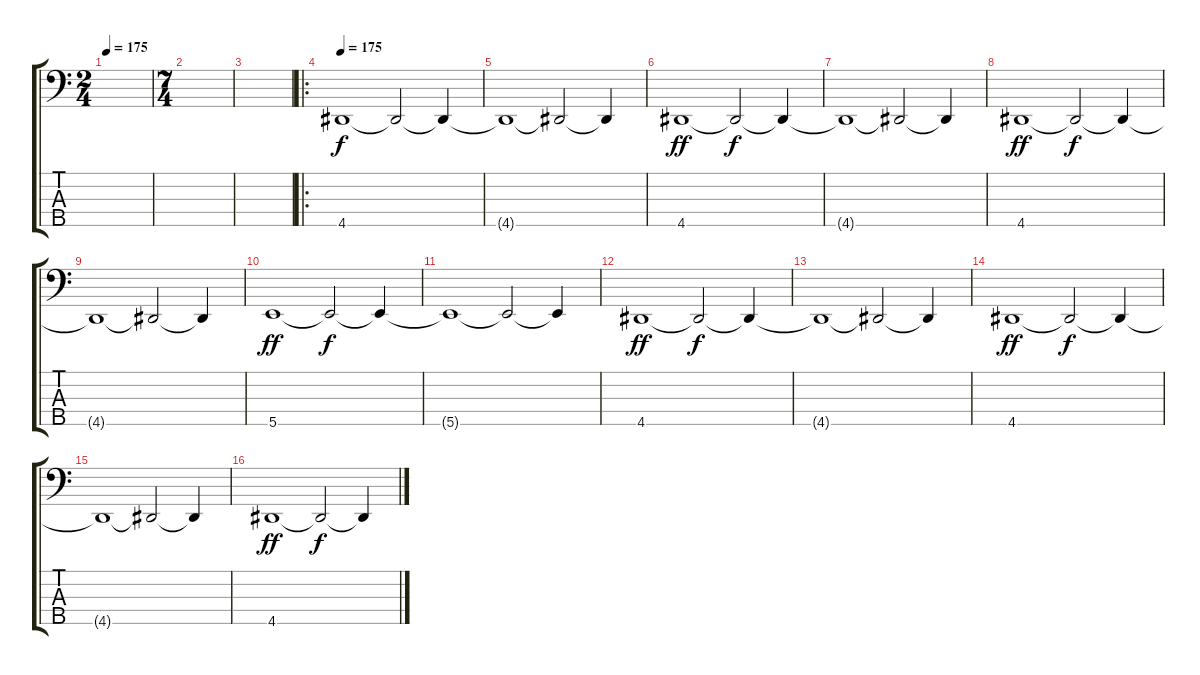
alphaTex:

\track "" {instrument fretlessbass}
\staff {score tabs}
\tuning (G2 D2 A1 E1 B0) {hide}
\ts (2 4)
\tempo 175
\clef f4
\ks c
|
\ts (7 4)
|
|
\ro
\tempo 175
4.5.1 4.5{t}.2{dy f} 4.5{t}.4 |
4.5{t}.1 4.5{t}.2 4.5{t}.4 |
4.5.1{dy ff} 4.5{t}.2{dy f} 4.5{t}.4 |
4.5{t}.1 4.5{t}.2 4.5{t}.4 |
4.5.1{dy ff} 4.5{t}.2{dy f} 4.5{t}.4 |
4.5{t}.1 4.5{t}.2 4.5{t}.4 |
5.5.1{dy ff} 5.5{t}.2{dy f} 5.5{t}.4 |
5.5{t}.1 5.5{t}.2 5.5{t}.4 |
4.5.1{dy ff} 4.5{t}.2{dy f} 4.5{t}.4 |
4.5{t}.1 4.5{t}.2 4.5{t}.4 |
4.5.1{dy ff} 4.5{t}.2{dy f} 4.5{t}.4 |
4.5{t}.1 4.5{t}.2 4.5{t}.4 |
4.5.1{dy ff} 4.5{t}.2{dy f} 4.5{t}.4
